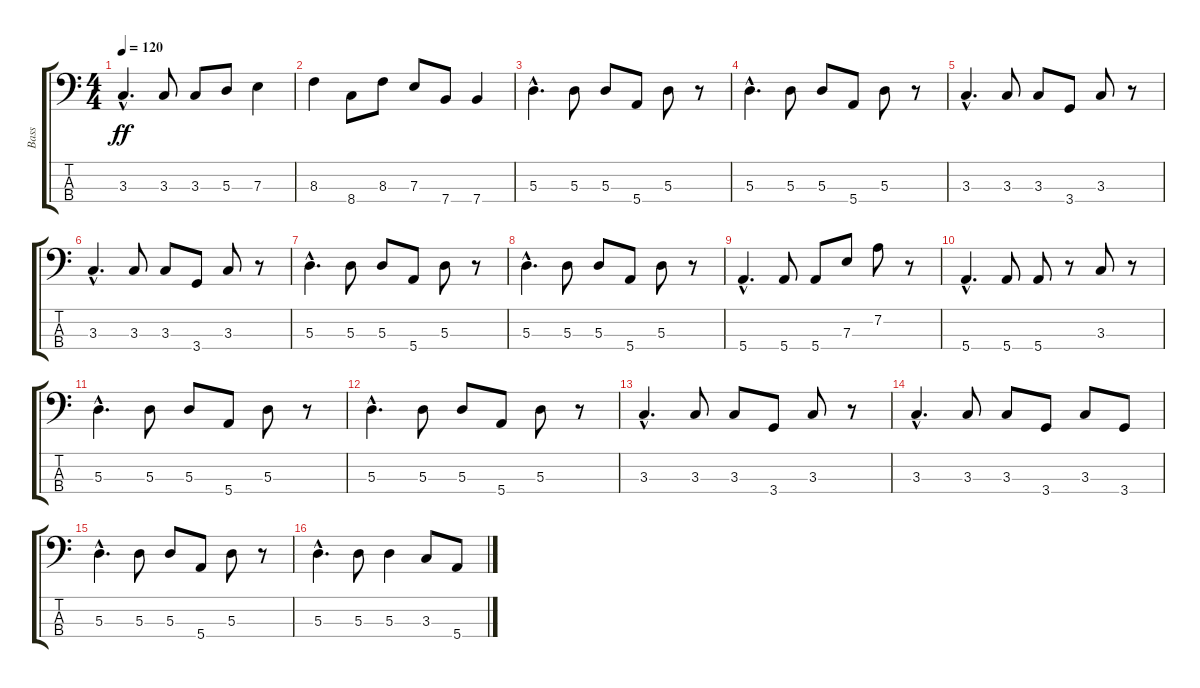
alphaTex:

\track ("Bass" "Bass") {instrument electricbasspick}
\staff {score tabs}
\tuning (G2 D2 A1 E1) {hide}
\ts (4 4)
\tempo 120
\clef f4
\ks c
3.3{hac}.4{d dy ff} 3.3.8 3.3.8 5.3.8 7.3.4 |
8.3.4 8.4.8 8.3.8 7.3.8 7.4.8 7.4.4 |
5.3{hac}.4{d} 5.3.8 5.3.8 5.4.8 5.3.8 r.8 |
5.3{hac}.4{d} 5.3.8 5.3.8 5.4.8 5.3.8 r.8 |
3.3{hac}.4{d} 3.3.8 3.3.8 3.4.8 3.3.8 r.8 |
3.3{hac}.4{d} 3.3.8 3.3.8 3.4.8 3.3.8 r.8 |
5.3{hac}.4{d} 5.3.8 5.3.8 5.4.8 5.3.8 r.8 |
5.3{hac}.4{d} 5.3.8 5.3.8 5.4.8 5.3.8 r.8 |
5.4{hac}.4{d} 5.4.8 5.4.8 7.3.8 7.2.8 r.8 |
5.4{hac}.4{d} 5.4.8 5.4.8 r.8 3.3.8 r.8 |
5.3{hac}.4{d} 5.3.8 5.3.8 5.4.8 5.3.8 r.8 |
5.3{hac}.4{d} 5.3.8 5.3.8 5.4.8 5.3.8 r.8 |
3.3{hac}.4{d} 3.3.8 3.3.8 3.4.8 3.3.8 r.8 |
3.3{hac}.4{d} 3.3.8 3.3.8 3.4.8 3.3.8 3.4.8 |
5.3{hac}.4{d} 5.3.8 5.3.8 5.4.8 5.3.8 r.8 |
5.3{hac}.4{d} 5.3.8 5.3.4 3.3.8 5.4.8
